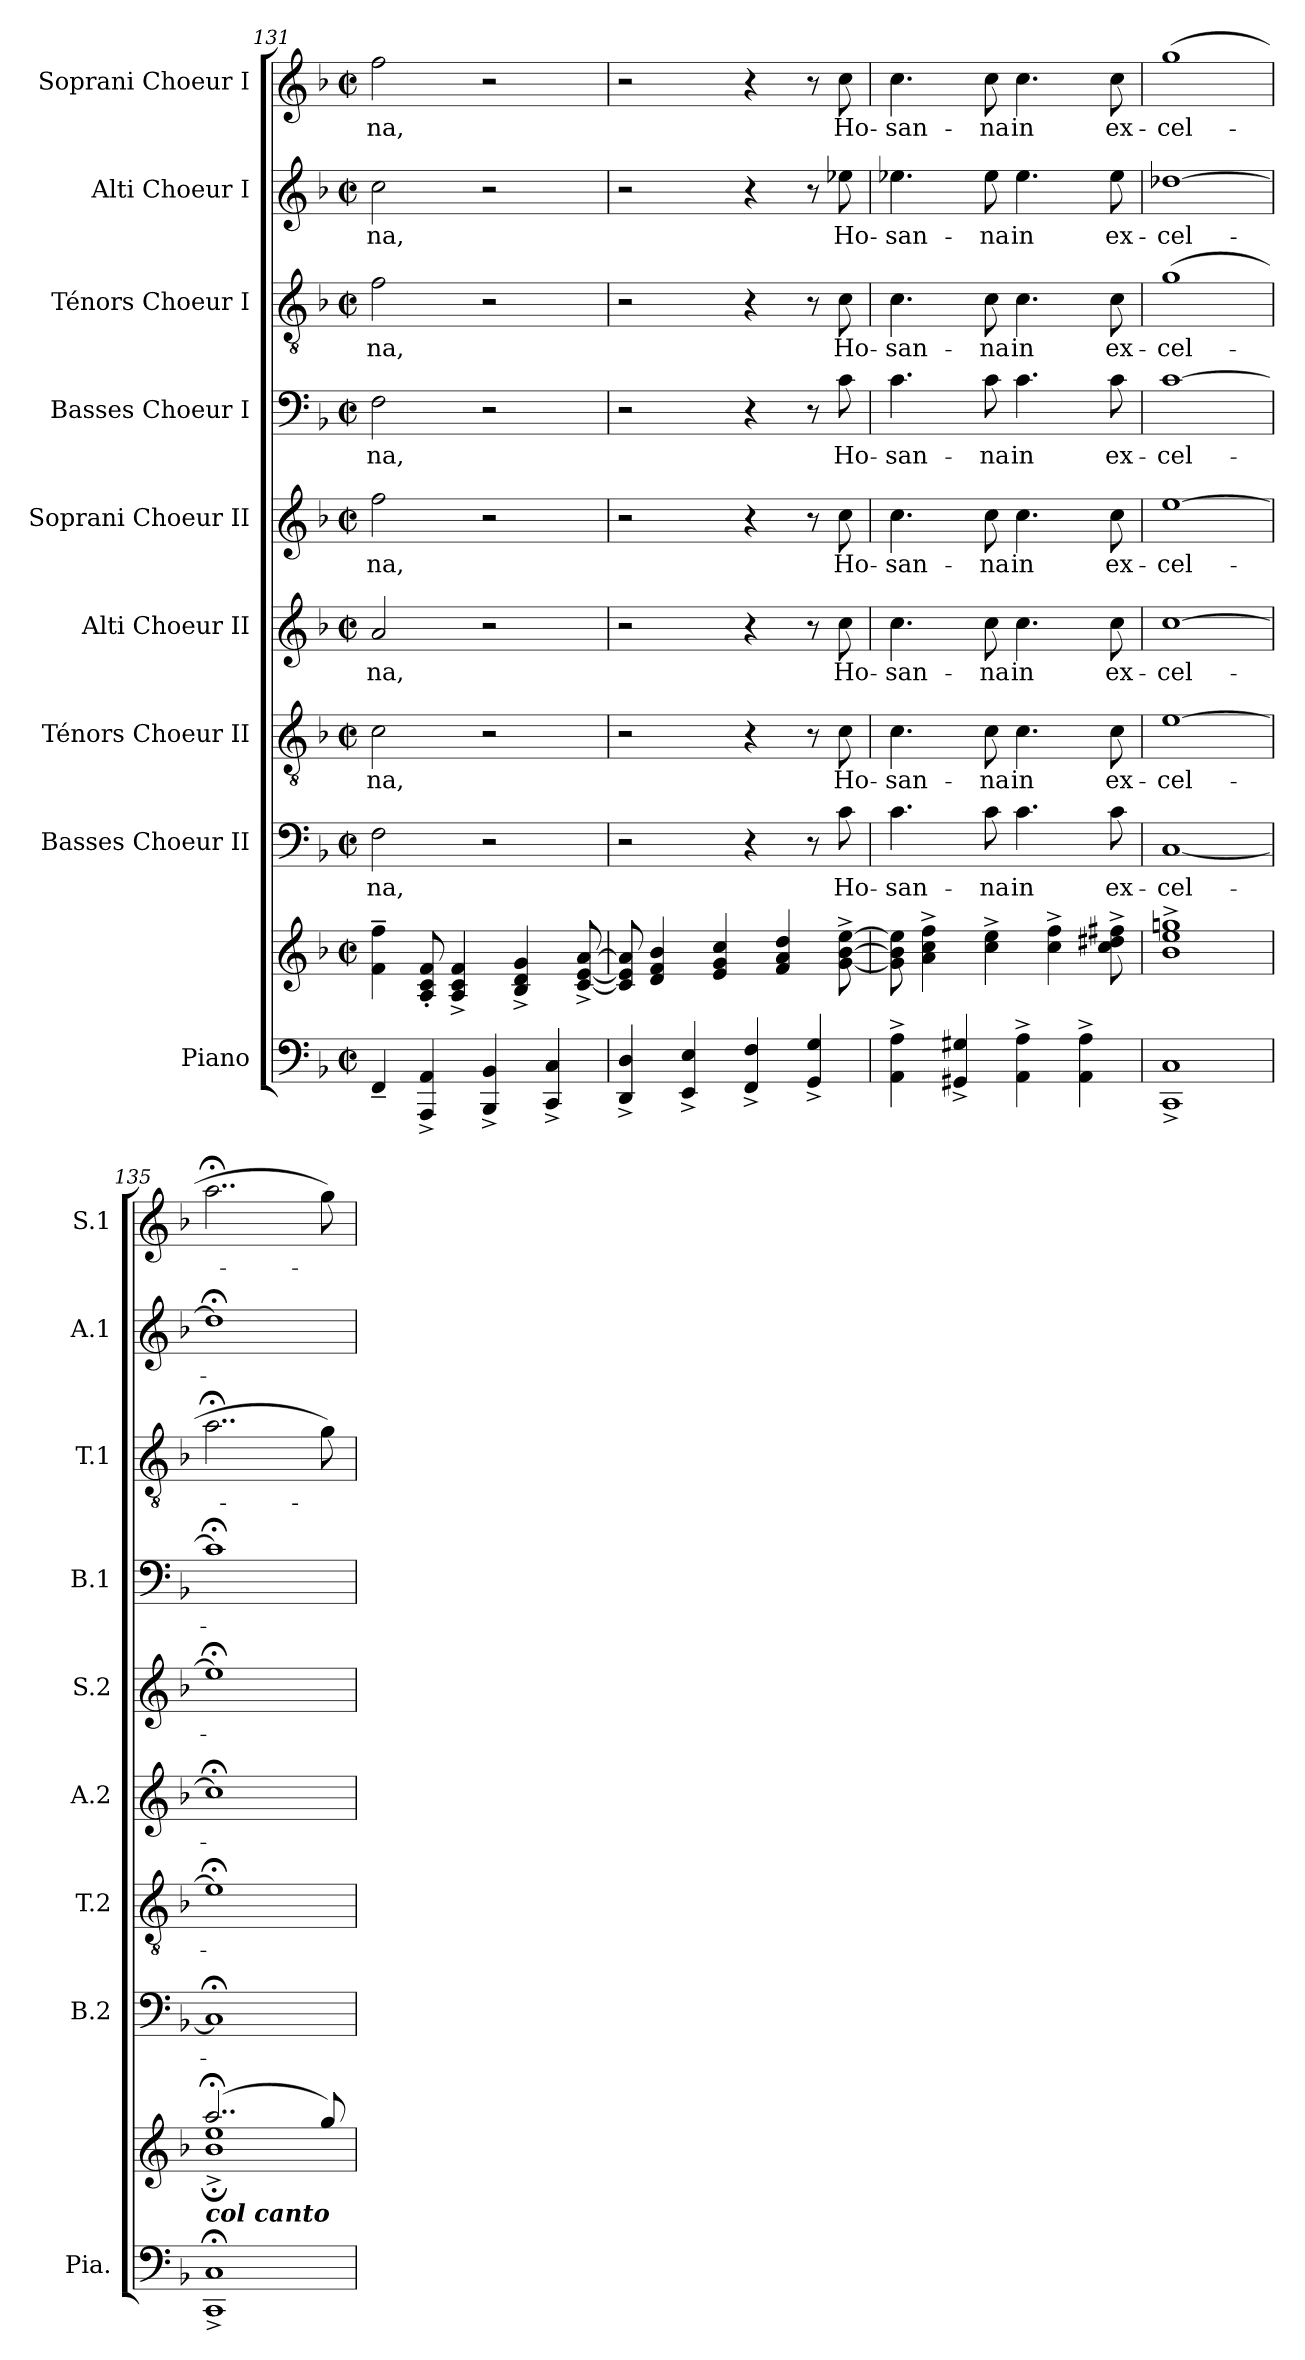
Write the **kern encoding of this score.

**kern	**kern	**kern	**text	**kern	**text	**kern	**text	**kern	**text	**kern	**text	**kern	**text	**kern	**text	**kern	**text
*part9	*part9	*part8	*part8	*part7	*part7	*part6	*part6	*part5	*part5	*part4	*part4	*part3	*part3	*part2	*part2	*part1	*part1
*staff10	*staff9	*staff8	*staff8	*staff7	*staff7	*staff6	*staff6	*staff5	*staff5	*staff4	*staff4	*staff3	*staff3	*staff2	*staff2	*staff1	*staff1
*I"Piano	*	*I"Basses Choeur II	*	*I"Ténors Choeur II	*	*I"Alti Choeur II	*	*I"Soprani Choeur II	*	*I"Basses Choeur I	*	*I"Ténors Choeur I	*	*I"Alti Choeur I	*	*I"Soprani Choeur I	*
*I'Pia.	*	*I'B.2	*	*I'T.2	*	*I'A.2	*	*I'S.2	*	*I'B.1	*	*I'T.1	*	*I'A.1	*	*I'S.1	*
*clefF4	*clefG2	*clefF4	*	*clefGv2	*	*clefG2	*	*clefG2	*	*clefF4	*	*clefGv2	*	*clefG2	*	*clefG2	*
*	*	*	*	*	*	*	*	*	*	*	*	*	*	*ITrd2c3	*	*	*
*k[b-]	*k[b-]	*k[b-]	*	*k[b-]	*	*k[b-]	*	*k[b-]	*	*k[b-]	*	*k[b-]	*	*k[f#c#]	*	*k[b-]	*
*M2/2	*M2/2	*M2/2	*	*M2/2	*	*M2/2	*	*M2/2	*	*M2/2	*	*M2/2	*	*M2/2	*	*M2/2	*
*met(c|)	*met(c|)	*met(c|)	*	*met(c|)	*	*met(c|)	*	*met(c|)	*	*met(c|)	*	*met(c|)	*	*met(c|)	*	*met(c|)	*
=131	=131	=131	=131	=131	=131	=131	=131	=131	=131	=131	=131	=131	=131	=131	=131	=131	=131
4FF~/	4f\~ 4ff\~	2F\	-na,	2c\	-na,	2ai/	-na,	2ff\	-na,	2F\	-na,	2f\	-na,	2ai\	-na,	2ff\	-na,
4AAA/^ 4AA/^	8A/' 8c/' 8f/'	.	.	.	.	.	.	.	.	.	.	.	.	.	.	.	.
.	4A/^ 4c/^ 4f/^	.	.	.	.	.	.	.	.	.	.	.	.	.	.	.	.
4BBB-/^ 4BB-/^	.	2r	.	2r	.	2r	.	2r	.	2r	.	2r	.	2r	.	2r	.
.	4B-/^ 4d/^ 4g/^	.	.	.	.	.	.	.	.	.	.	.	.	.	.	.	.
4CC/^ 4C/^	.	.	.	.	.	.	.	.	.	.	.	.	.	.	.	.	.
.	[8c/^ [8e/^ [8a/^	.	.	.	.	.	.	.	.	.	.	.	.	.	.	.	.
!!LO:PB:g=z
=132	=132	=132	=132	=132	=132	=132	=132	=132	=132	=132	=132	=132	=132	=132	=132	=132	=132
4DD/^ 4D/^	8c/] 8e/] 8a/]	2r	.	2r	.	2r	.	2r	.	2r	.	2r	.	2r	.	2r	.
.	4d/ 4f/ 4b-/	.	.	.	.	.	.	.	.	.	.	.	.	.	.	.	.
4EE/^ 4E/^	.	.	.	.	.	.	.	.	.	.	.	.	.	.	.	.	.
.	4e/ 4g/ 4cc/	.	.	.	.	.	.	.	.	.	.	.	.	.	.	.	.
4FF/^ 4F/^	.	4r	.	4r	.	4r	.	4r	.	4r	.	4r	.	4r	.	4r	.
.	4f/ 4a/ 4dd/	.	.	.	.	.	.	.	.	.	.	.	.	.	.	.	.
4GG/^ 4G/^	.	8r	.	8r	.	8r	.	8r	.	8r	.	8r	.	8r	.	8r	.
.	[8g\^ [8b-\^ [8ee\^	8c\	Ho-	8c\	Ho-	8cci\	Ho-	8cc\	Ho-	8c\	Ho-	8c\	Ho-	8ccni\	Ho-	8cc\	Ho-
=133	=133	=133	=133	=133	=133	=133	=133	=133	=133	=133	=133	=133	=133	=133	=133	=133	=133
4AA\^ 4A\^	8g\] 8b-\] 8ee\]	4.c\	-san-	4.c\	-san-	4.cci\	-san-	4.cc\	-san-	4.c\	-san-	4.c\	-san-	4.ccni\	-san-	4.cc\	-san-
.	4a\^ 4cc\^ 4ff\^	.	.	.	.	.	.	.	.	.	.	.	.	.	.	.	.
4GG#X/^ 4G#X/^	.	.	.	.	.	.	.	.	.	.	.	.	.	.	.	.	.
.	4cc\^ 4ee\^	8c\	-na	8c\	-na	8cci\	-na	8cc\	-na	8c\	-na	8c\	-na	8cci\	-na	8cc\	-na
4AA\^ 4A\^	.	4.c\	in	4.c\	in	4.cci\	in	4.cc\	in	4.c\	in	4.c\	in	4.cci\	in	4.cc\	in
.	4cc\^ 4ff\^	.	.	.	.	.	.	.	.	.	.	.	.	.	.	.	.
4AA\^ 4A\^	.	.	.	.	.	.	.	.	.	.	.	.	.	.	.	.	.
.	8cc\^ 8dd#X\^ 8ff#X\^	8c\	ex-	8c\	ex-	8cci\	ex-	8cc\	ex-	8c\	ex-	8c\	ex-	8cci\	ex-	8cc\	ex-
=134	=134	=134	=134	=134	=134	=134	=134	=134	=134	=134	=134	=134	=134	=134	=134	=134	=134
1CC^ 1C^	1b-^ 1ee^ 1ggn^	[1C	-cel-	[1e	-cel-	[1cci	-cel-	[1ee	-cel-	[1c	-cel-	(1g	-cel-	[1b-Xi	-cel-	(1gg	-cel-
=135	=135	=135	=135	=135	=135	=135	=135	=135	=135	=135	=135	=135	=135	=135	=135	=135	=135
*	*^	*	*	*	*	*	*	*	*	*	*	*	*	*	*	*	*
!LO:TX:a:Bi:t=col canto	!	!	!	!	!	!	!	!	!	!	!	!	!	!	!	!	!	!
1CC;<^ 1C;<^	(2..aa;</	1b-;^ 1ee;^	1C;<]	.	1e;<]	.	1cc;<i]	.	1ee;<]	.	1c;<]	.	2..a;<\	.	1b-;<i]	.	2..aa;<\	.
.	8gg/)	.	.	.	.	.	.	.	.	.	.	.	8g\)	.	.	.	8gg\)	.
*	*v	*v	*	*	*	*	*	*	*	*	*	*	*	*	*	*	*	*
=	=	=	=	=	=	=	=	=	=	=	=	=	=	=	=	=	=
*-	*-	*-	*-	*-	*-	*-	*-	*-	*-	*-	*-	*-	*-	*-	*-	*-	*-
